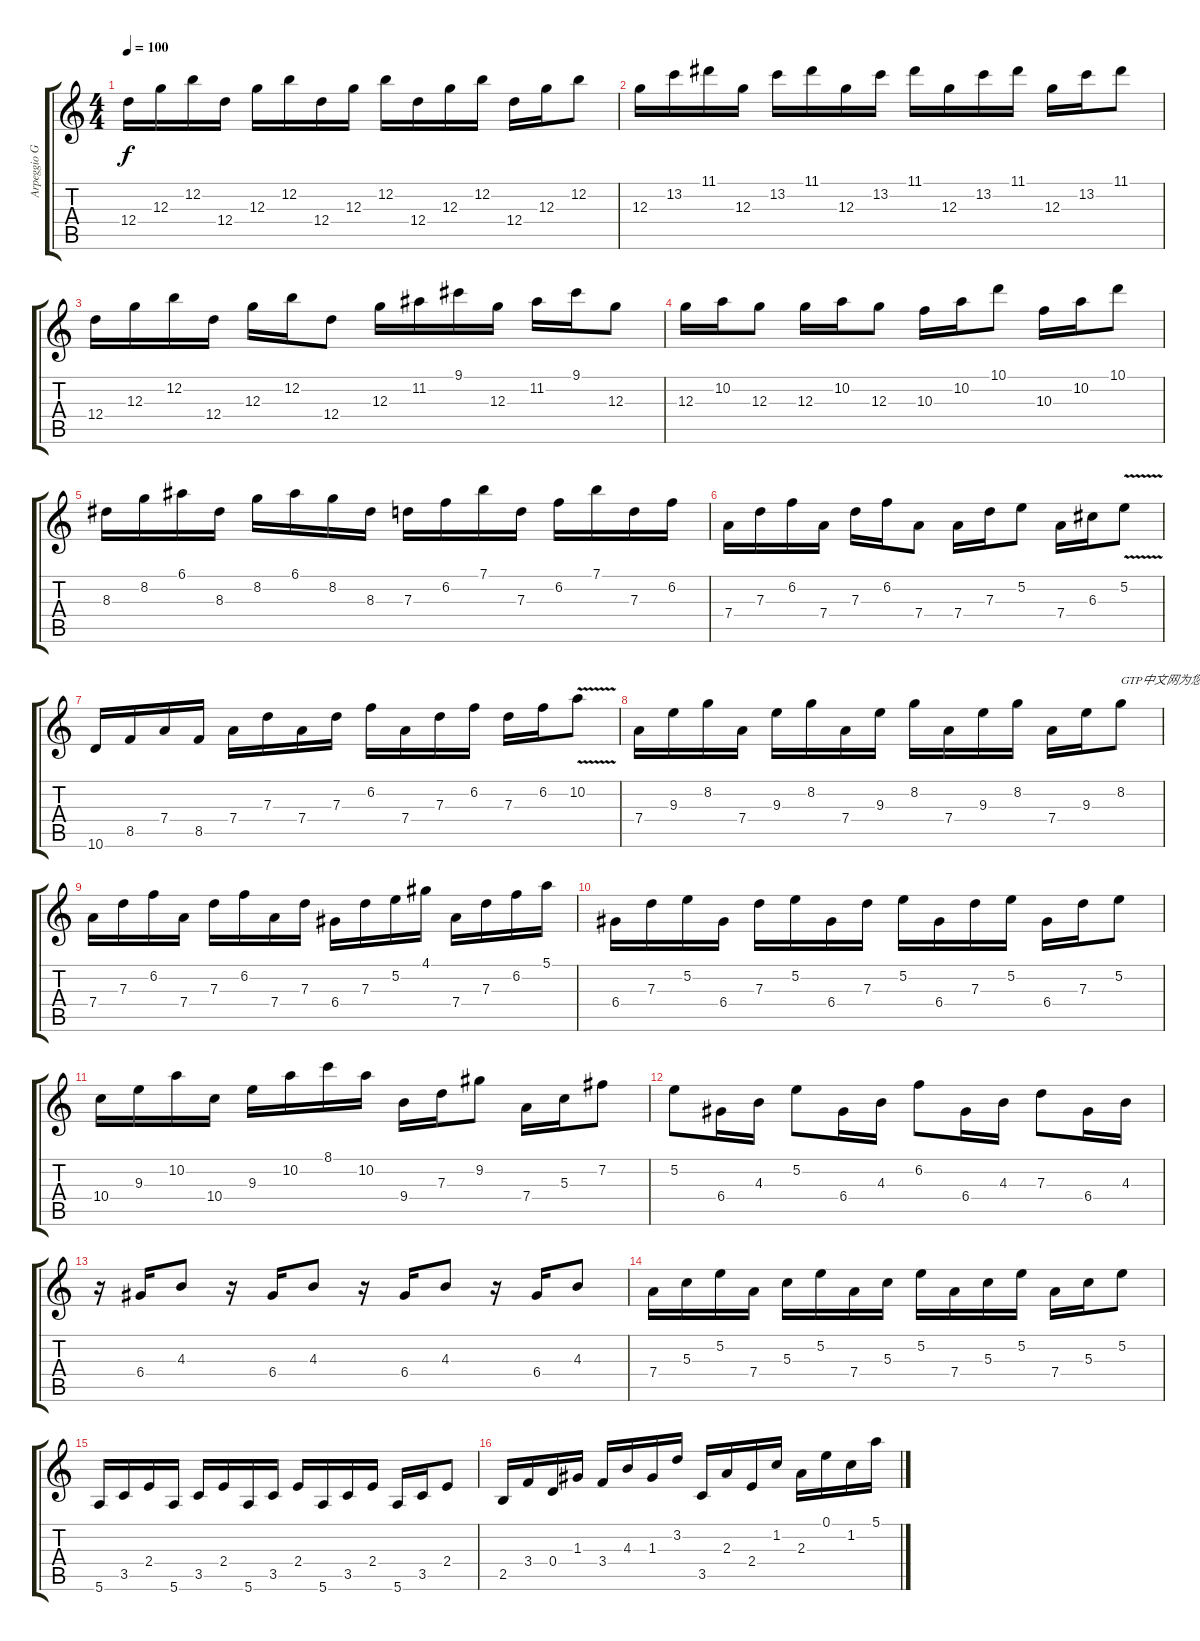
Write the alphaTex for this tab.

\track ("Arpeggio Guitar" "Arpeggio G") {instrument distortionguitar}
\staff {score tabs}
\tuning (E4 B3 G3 D3 A2 E2) {hide}
\ts (4 4)
\tempo 100
\clef g2
\ks c
12.4.16{dy f} 12.3.16 12.2.16 12.4.16 12.3.16 12.2.16 12.4.16 12.3.16 12.2.16 12.4.16 12.3.16 12.2.16 12.4.16 12.3.16 12.2.8 |
12.3.16 13.2.16 11.1.16 12.3.16 13.2.16 11.1.16 12.3.16 13.2.16 11.1.16 12.3.16 13.2.16 11.1.16 12.3.16 13.2.16 11.1.8 |
12.4.16 12.3.16 12.2.16 12.4.16 12.3.16 12.2.16 12.4.8 12.3.16 11.2.16 9.1.16 12.3.16 11.2.16 9.1.16 12.3.8 |
12.3.16 10.2.16 12.3.8 12.3.16 10.2.16 12.3.8 10.3.16 10.2.16 10.1.8 10.3.16 10.2.16 10.1.8 |
8.3.16 8.2.16 6.1.16 8.3.16 8.2.16 6.1.16 8.2.16 8.3.16 7.3.16 6.2.16 7.1.16 7.3.16 6.2.16 7.1.16 7.3.16 6.2.16 |
7.4.16 7.3.16 6.2.16 7.4.16 7.3.16 6.2.16 7.4.8 7.4.16 7.3.16 5.2.8 7.4.16 6.3.16 5.2{v}.8 |
10.6.16 8.5.16 7.4.16 8.5.16 7.4.16 7.3.16 7.4.16 7.3.16 6.2.16 7.4.16 7.3.16 6.2.16 7.3.16 6.2.16 10.2{v}.8 |
7.4.16 9.3.16 8.2.16 7.4.16 9.3.16 8.2.16 7.4.16 9.3.16 8.2.16 7.4.16 9.3.16 8.2.16 7.4.16 9.3.16 8.2.8{txt "GTP中文网为您提供"} |
7.4.16 7.3.16 6.2.16 7.4.16 7.3.16 6.2.16 7.4.16 7.3.16 6.4.16 7.3.16 5.2.16 4.1.16 7.4.16 7.3.16 6.2.16 5.1.16 |
6.4.16 7.3.16 5.2.16 6.4.16 7.3.16 5.2.16 6.4.16 7.3.16 5.2.16 6.4.16 7.3.16 5.2.16 6.4.16 7.3.16 5.2.8 |
10.4.16 9.3.16 10.2.16 10.4.16 9.3.16 10.2.16 8.1.16 10.2.16 9.4.16 7.3.16 9.2.8 7.4.16 5.3.16 7.2.8 |
5.2.8 6.4.16 4.3.16 5.2.8 6.4.16 4.3.16 6.2.8 6.4.16 4.3.16 7.3.8 6.4.16 4.3.16 |
r.16 6.4.16 4.3.8 r.16 6.4.16 4.3.8 r.16 6.4.16 4.3.8 r.16 6.4.16 4.3.8 |
7.4.16 5.3.16 5.2.16 7.4.16 5.3.16 5.2.16 7.4.16 5.3.16 5.2.16 7.4.16 5.3.16 5.2.16 7.4.16 5.3.16 5.2.8 |
5.6.16 3.5.16 2.4.16 5.6.16 3.5.16 2.4.16 5.6.16 3.5.16 2.4.16 5.6.16 3.5.16 2.4.16 5.6.16 3.5.16 2.4.8 |
2.5.16 3.4.16 0.4.16 1.3.16 3.4.16 4.3.16 1.3.16 3.2.16 3.5.16 2.3.16 2.4.16 1.2.16 2.3.16 0.1.16 1.2.16 5.1.16
